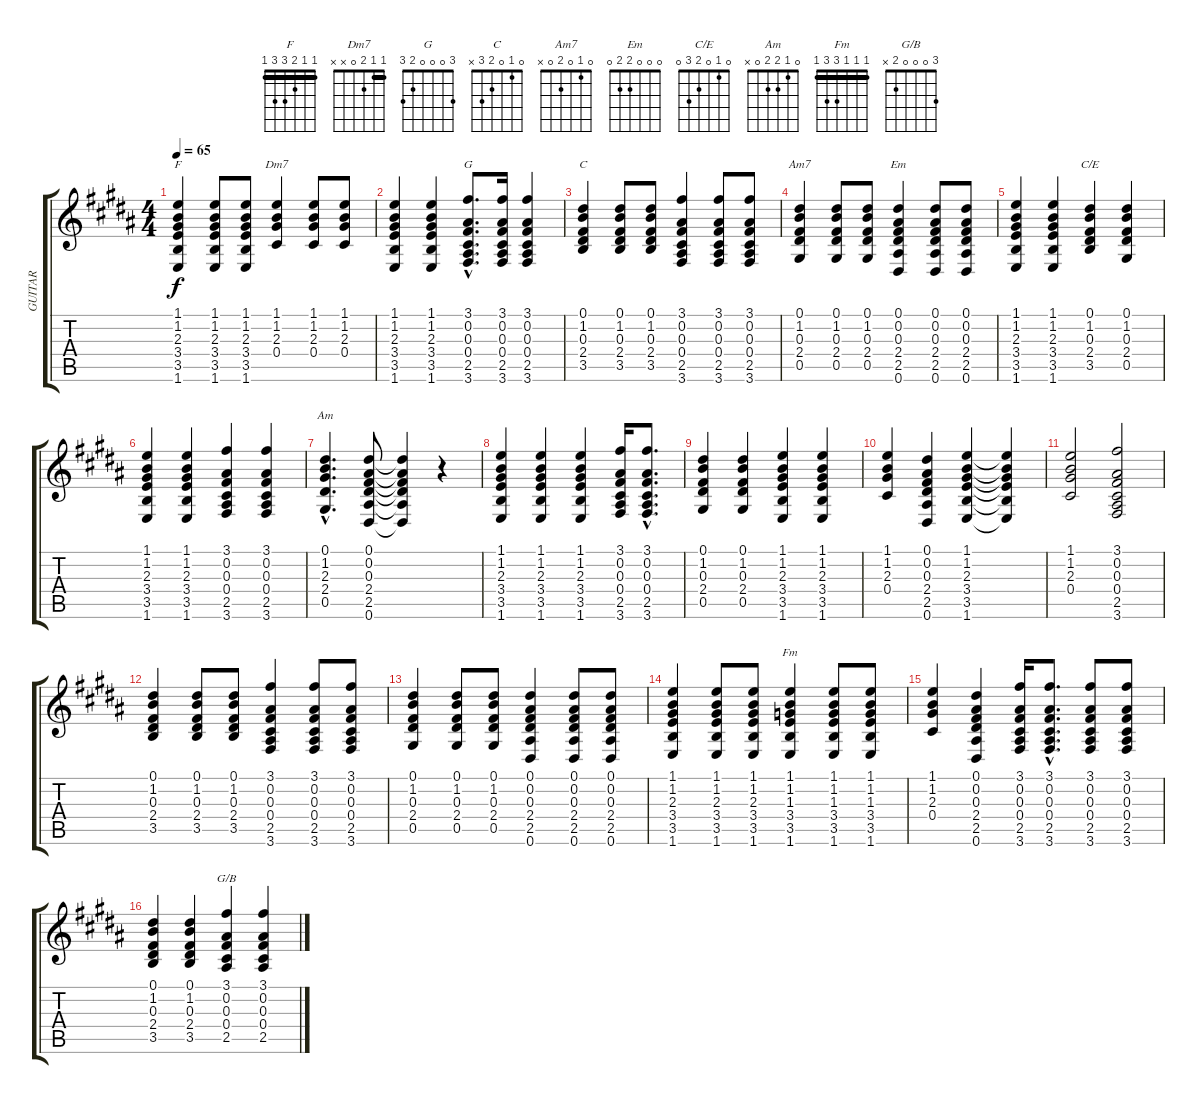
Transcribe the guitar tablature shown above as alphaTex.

\track ("GUITAR" "GUITAR") {instrument acousticguitarnylon}
\staff {score tabs}
\tuning (Eb4 Bb3 Gb3 Db3 Ab2 Eb2) {hide}
\chord ("F" 1 1 2 3 3 1) {barre 1}
\chord ("Dm7" 1 1 2 0 x x) {barre 1}
\chord ("G" 3 0 0 0 2 3)
\chord ("C" 0 1 0 2 3 x)
\chord ("Am7" 0 1 0 2 0 x)
\chord ("Em" 0 0 0 2 2 0)
\chord ("C/E" 0 1 0 2 3 0)
\chord ("Am" 0 1 2 2 0 x)
\chord ("Fm" 1 1 1 3 3 1) {barre 1}
\chord ("G/B" 3 0 0 0 2 x)
\ts (4 4)
\tempo 65
\clef g2
\ks b
(1.1 1.2 2.3 3.4 3.5 1.6).4{ch "F" dy f} (1.1 1.2 2.3 3.4 3.5 1.6).8 (1.1 1.2 2.3 3.4 3.5 1.6).8 (1.1 1.2 2.3 0.4).4{ch "Dm7"} (1.1 1.2 2.3 0.4).8 (1.1 1.2 2.3 0.4).8 |
(1.1 1.2 2.3 3.4 3.5 1.6).4 (1.1 1.2 2.3 3.4 3.5 1.6).4 (3.1{hac} 0.2{hac} 0.3{hac} 0.4{hac} 2.5{hac} 3.6{hac}).8{d ch "G"} (3.1 0.2 0.3 0.4 2.5 3.6).16 (3.1 0.2 0.3 0.4 2.5 3.6).4 |
(0.1 1.2 0.3 2.4 3.5).4{ch "C"} (0.1 1.2 0.3 2.4 3.5).8 (0.1 1.2 0.3 2.4 3.5).8 (3.1 0.2 0.3 0.4 2.5 3.6).4 (3.1 0.2 0.3 0.4 2.5 3.6).8 (3.1 0.2 0.3 0.4 2.5 3.6).8 |
(0.1 1.2 0.3 2.4 0.5).4{ch "Am7"} (0.1 1.2 0.3 2.4 0.5).8 (0.1 1.2 0.3 2.4 0.5).8 (0.1 0.2 0.3 2.4 2.5 0.6).4{ch "Em"} (0.1 0.2 0.3 2.4 2.5 0.6).8 (0.1 0.2 0.3 2.4 2.5 0.6).8 |
(1.1 1.2 2.3 3.4 3.5 1.6).4 (1.1 1.2 2.3 3.4 3.5 1.6).4 (0.1 1.2 0.3 2.4 3.5).4{ch "C/E"} (0.1 1.2 0.3 2.4 0.5).4 |
(1.1 1.2 2.3 3.4 3.5 1.6).4 (1.1 1.2 2.3 3.4 3.5 1.6).4 (3.1 0.2 0.3 0.4 2.5 3.6).4 (3.1 0.2 0.3 0.4 2.5 3.6).4 |
(0.1{hac} 1.2{hac} 2.3{hac} 2.4{hac} 0.5{hac}).4{d ch "Am"} (0.1 0.2 0.3 2.4 2.5 0.6).8 (0.1{t} 0.2{t} 0.3{t} 2.4{t} 2.5{t} 0.6{t}).4 r.4 |
(1.1 1.2 2.3 3.4 3.5 1.6).4 (1.1 1.2 2.3 3.4 3.5 1.6).4 (1.1 1.2 2.3 3.4 3.5 1.6).4 (3.1 0.2 0.3 0.4 2.5 3.6).16 (3.1{hac} 0.2{hac} 0.3{hac} 0.4{hac} 2.5{hac} 3.6{hac}).8{d} |
(0.1 1.2 0.3 2.4 0.5).4 (0.1 1.2 0.3 2.4 0.5).4 (1.1 1.2 2.3 3.4 3.5 1.6).4 (1.1 1.2 2.3 3.4 3.5 1.6).4 |
(1.1 1.2 2.3 0.4).4 (0.1 0.2 0.3 2.4 2.5 0.6).4 (1.1 1.2 2.3 3.4 3.5 1.6).4 (1.1{t} 1.2{t} 2.3{t} 3.4{t} 3.5{t} 1.6{t}).4 |
(1.1 1.2 2.3 0.4).2 (3.1 0.2 0.3 0.4 2.5 3.6).2 |
(0.1 1.2 0.3 2.4 3.5).4 (0.1 1.2 0.3 2.4 3.5).8 (0.1 1.2 0.3 2.4 3.5).8 (3.1 0.2 0.3 0.4 2.5 3.6).4 (3.1 0.2 0.3 0.4 2.5 3.6).8 (3.1 0.2 0.3 0.4 2.5 3.6).8 |
(0.1 1.2 0.3 2.4 0.5).4 (0.1 1.2 0.3 2.4 0.5).8 (0.1 1.2 0.3 2.4 0.5).8 (0.1 0.2 0.3 2.4 2.5 0.6).4 (0.1 0.2 0.3 2.4 2.5 0.6).8 (0.1 0.2 0.3 2.4 2.5 0.6).8 |
(1.1 1.2 2.3 3.4 3.5 1.6).4 (1.1 1.2 2.3 3.4 3.5 1.6).8 (1.1 1.2 2.3 3.4 3.5 1.6).8 (1.1 1.2 1.3 3.4 3.5 1.6).4{ch "Fm"} (1.1 1.2 1.3 3.4 3.5 1.6).8 (1.1 1.2 1.3 3.4 3.5 1.6).8 |
(1.1 1.2 2.3 0.4).4 (0.1 0.2 0.3 2.4 2.5 0.6).4 (3.1 0.2 0.3 0.4 2.5 3.6).16 (3.1{hac} 0.2{hac} 0.3{hac} 0.4{hac} 2.5{hac} 3.6{hac}).8{d} (3.1 0.2 0.3 0.4 2.5 3.6).8 (3.1 0.2 0.3 0.4 2.5 3.6).8 |
(0.1 1.2 0.3 2.4 3.5).4 (0.1 1.2 0.3 2.4 3.5).4 (3.1 0.2 0.3 0.4 2.5).4{ch "G/B"} (3.1 0.2 0.3 0.4 2.5).4
